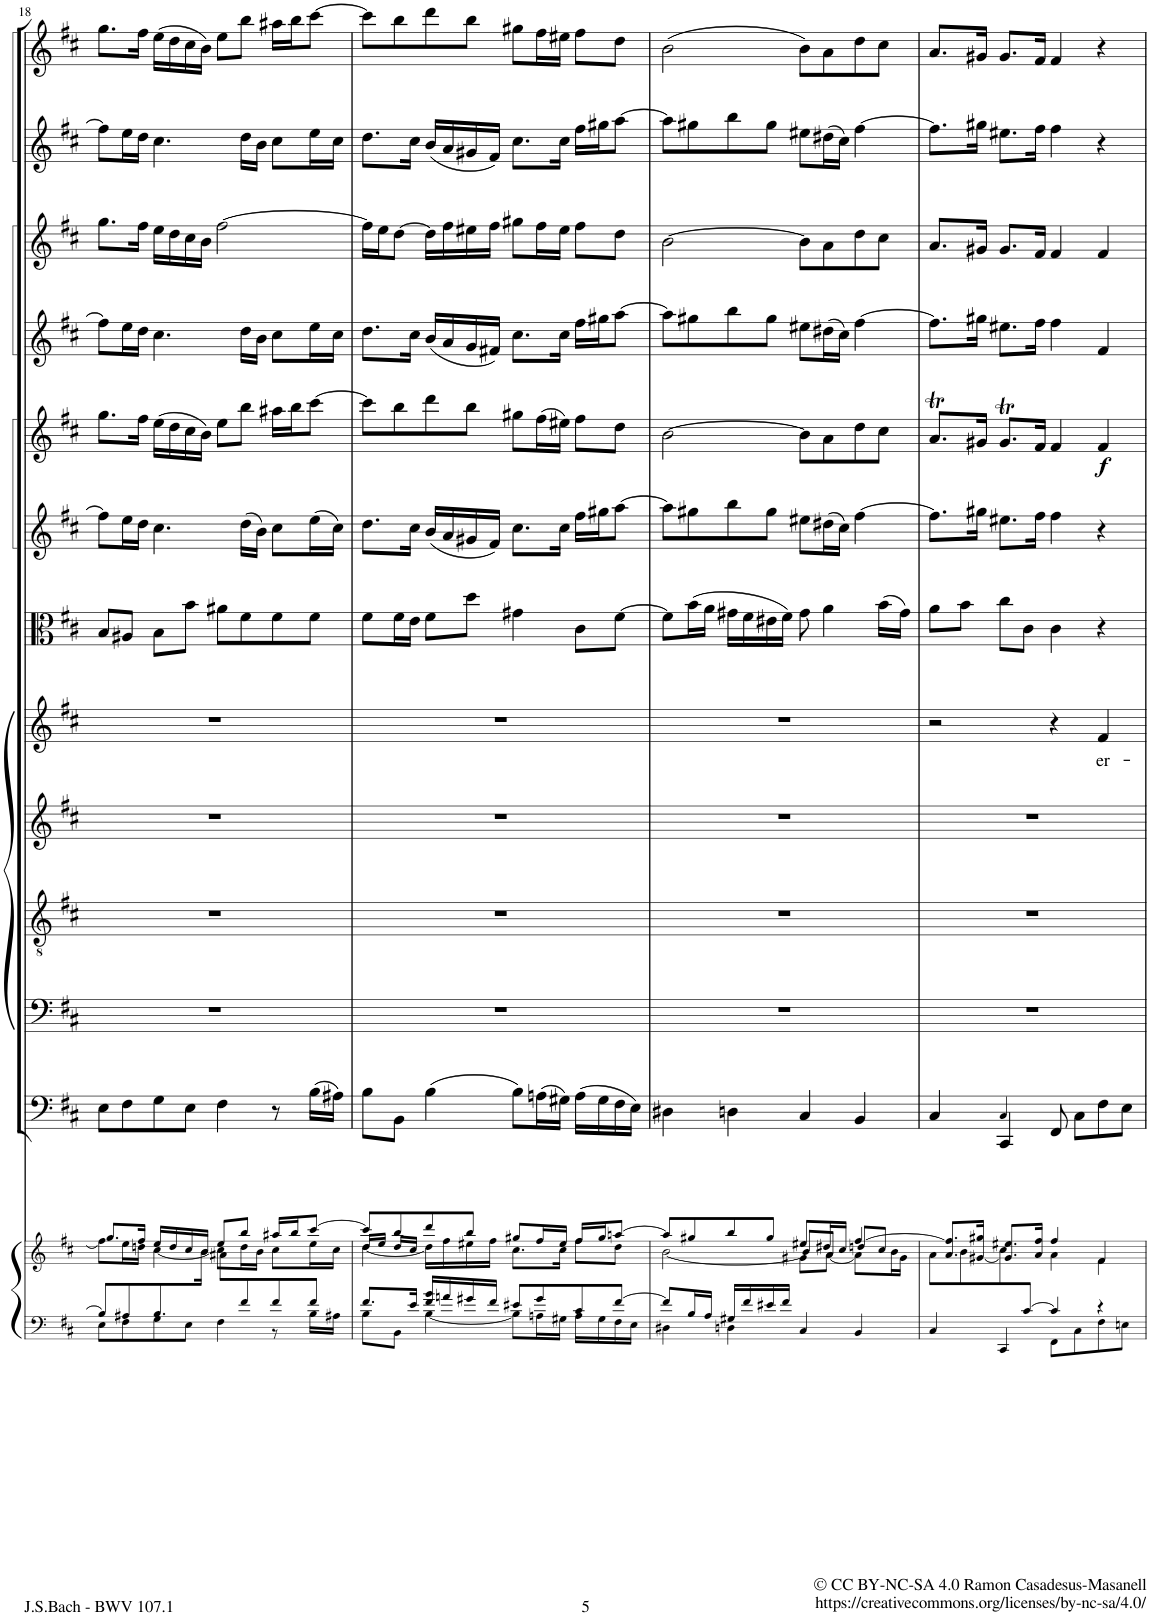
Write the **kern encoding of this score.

**kern	**kern	**kern	**kern	**kern	**kern	**kern	**text	**kern	**kern	**kern	**dynam	**kern	**kern	**kern	**kern
*part13	*part13	*part12	*part11	*part10	*part9	*part8	*part8	*part7	*part6	*part5	*part5	*part4	*part3	*part2	*part1
*staff14	*staff13	*staff12	*staff11	*staff10	*staff9	*staff8	*staff8	*staff7	*staff6	*staff5	*staff5	*staff4	*staff3	*staff2	*staff1
*I"Piano reduction	*	*I"Organo e Continuo	*I"Basso	*I"Tenore	*I"Alto	*I"Soprano Corno da caccia col Soprano	*	*I"Viola	*I"Violino II	*I"Violino I	*	*I"Oboe d'amore II	*I"Oboe d'amore I	*I"Flauto traverso II	*I"Flauto traverso I
*I'Pno	*	*	*	*	*	*	*	*I'Vla	*I'Vln	*I'Vln	*	*I'Ob	*I'Ob	*I'Fl	*I'Fl
!!LO:PB:g=z
*clefF4	*clefG2	*clefF4	*clefF4	*clefGv2	*clefG2	*clefG2	*	*clefC3	*clefG2	*clefG2	*	*clefG2	*clefG2	*clefG2	*clefG2
*k[f#c#]	*k[f#c#]	*k[f#c#]	*k[f#c#]	*k[f#c#]	*k[f#c#]	*k[f#c#]	*	*k[f#c#]	*k[f#c#]	*k[f#c#]	*	*k[f#c#]	*k[f#c#]	*k[f#c#]	*k[f#c#]
*M4/4	*M4/4	*M4/4	*M4/4	*M4/4	*M4/4	*M4/4	*	*M4/4	*M4/4	*M4/4	*	*M4/4	*M4/4	*M4/4	*M4/4
*met(c)	*met(c)	*met(c)	*met(c)	*met(c)	*met(c)	*met(c)	*	*met(c)	*met(c)	*met(c)	*	*met(c)	*met(c)	*met(c)	*met(c)
=18	=18	=18	=18	=18	=18	=18	=18	=18	=18	=18	=18	=18	=18	=18	=18
*^	*^	*	*	*	*	*	*	*	*	*	*	*	*	*	*
*	*	*	*^	*	*	*	*	*	*	*	*	*	*	*	*	*	*
8B/L]	8E\L	8.gg/L	8ff#\L]	4..ryy	8E\L	1r	1r	1r	1r	.	8B/L	8ff#\L]	8.gg\L	.	8ff#\L]	8.gg\L	8ff#\L]	8.gg\L
8A#X/	8F#\	.	16ee\L	.	8F#\	.	.	.	.	.	8A#X/J	16ee\L	.	.	16ee\L	.	16ee\L	.
.	.	16ff#/Jk	16ddn\JJ	.	.	.	.	.	.	.	.	16dd\JJ	16ff#\Jk	.	16dd\JJ	16ff#\Jk	16dd\JJ	16ff#\Jk
8.B/	8G\	16ee/LL	[4cc#\	.	8G\	.	.	.	.	.	8B\L	4.cc#\	(16ee\LL	.	4.cc#\	16ee\LL	4.cc#\	(16ee\LL
.	.	16dd/	.	.	.	.	.	.	.	.	.	.	16dd\	.	.	16dd\	.	16dd\
.	8E\J	16cc#/	.	.	8E\J	.	.	.	.	.	8b\J	.	16cc#\	.	.	16cc#\	.	16cc#\
8.ryy	.	16b/JJ	.	16b\Jk	.	.	.	.	.	.	.	.	16b\JJ)	.	.	16b\JJ	.	16b\JJ)
.	4F#\	8ee/L	8cc#\L]	8a#X\L	4F#\	.	.	.	.	.	8a#X\L	.	8ee\L	.	.	[2ff#\	.	8ee\L
8f#/	.	8bb/J	16dd\L	4.ryy	.	.	.	.	.	.	8f#\	(16dd\LL	8bb\J	.	16dd\LL	.	16dd\LL	8bb\J
.	.	.	16b\JJ	.	.	.	.	.	.	.	.	16b\JJ)	.	.	16b\JJ	.	16b\JJ	.
8f#/	8r	16aa#X/LL	8cc#\L	.	8r	.	.	.	.	.	8f#\	8cc#\L	16aa#X\LL	.	8cc#\L	.	8cc#\L	16aa#X\LL
.	.	16bb/J	.	.	.	.	.	.	.	.	.	.	16bb\J	.	.	.	.	16bb\J
8f#/J	16B\LL	[8ccc#/J	16ee\L	.	(16B\LL	.	.	.	.	.	8f#\J	(16ee\L	[8ccc#\J	.	16ee\L	.	16ee\L	[8ccc#\J
.	16A#X\JJ	.	16cc#\JJ	.	16A#X\JJ)	.	.	.	.	.	.	16cc#\JJ)	.	.	16cc#\JJ	.	16cc#\JJ	.
=19	=19	=19	=19	=19	=19	=19	=19	=19	=19	=19	=19	=19	=19	=19	=19	=19	=19	=19
8.f#/L	8B\L	8ccc#/L]	[4dd\	16dd/LL	8B\L	1r	1r	1r	1r	.	8f#\L	8.dd\L	8ccc#\L]	.	8.dd\L	16ff#\LL]	8.dd\L	8ccc#\L]
.	.	.	.	16ee/JJ	.	.	.	.	.	.	.	.	.	.	.	16ee\J	.	.
.	8BB\J	8bb/	.	16dd/LL	8BB\J	.	.	.	.	.	16f#\L	.	8bb\	.	.	[8dd\J	.	8bb\
16e/Jk	.	.	.	16cc#/JJ	.	.	.	.	.	.	16e\JJ	16cc#\Jk	.	.	16cc#\Jk	.	16cc#\Jk	.
16f#/ 16b/LL	[4B\	8ddd/	16dd\LL]	4ryy	(4B\	.	.	.	.	.	8f#\L	(16b/LL	8ddd\	.	(16b/LL	16dd\LL]	(16b/LL	8ddd\
16an/	.	.	16ff#\	.	.	.	.	.	.	.	.	16a/	.	.	16a/	16ff#\	16a/	.
16g#X/	.	8bb/J	16ee#X\	.	.	.	.	.	.	.	8dd\J	16g#X/	8bb\J	.	16g/	16ee#X\	16g#X/	8bb\J
16f#/JJ	.	.	16ff#\JJ	.	.	.	.	.	.	.	.	16f#/JJ)	.	.	16f#X/JJ)	16ff#\JJ	16f#/JJ)	.
8e#X/L	8B\L]	8gg#X/L	8.cc#\L	2ryy	8B\L)	.	.	.	.	.	4g#X\	8.cc#\L	8gg#X\L	.	8.cc#\L	8gg#X\L	8.cc#\L	8gg#X\L
8g#/	16An\L	16ff#/L	.	.	(16An\L	.	.	.	.	.	.	.	(16ff#\L	.	.	16ff#\L	.	16ff#\L
.	16G#X\JJ	16ee#/JJ	16cc#\Jk	.	16G#X\JJ)	.	.	.	.	.	.	16cc#\Jk	16ee#X\JJ)	.	16cc#\Jk	16ee#\JJ	16cc#\Jk	16ee#X\JJ
8c#/	16A\LL	16ff#/LL	8ff#\L	.	(16A\LL	.	.	.	.	.	8c#\L	16ff#\LL	8ff#\L	.	16ff#\LL	8ff#\L	16ff#\LL	8ff#\L
.	16G#\	16gg#/J	.	.	16G#\	.	.	.	.	.	.	16gg#X\J	.	.	16gg#X\J	.	16gg#X\J	.
[8f#/J	16F#\	[8aan/J	8dd\J	.	16F#\	.	.	.	.	.	[8f#\J	[8aa\J	8dd\J	.	[8aa\J	8dd\J	[8aa\J	8dd\J
.	16E\JJ	.	.	.	16E\JJ)	.	.	.	.	.	.	.	.	.	.	.	.	.
=20	=20	=20	=20	=20	=20	=20	=20	=20	=20	=20	=20	=20	=20	=20	=20	=20	=20	=20
8f#/L]	4D#X\	8aa/L]	[2b\	2ryy	4D#X\	1r	1r	1r	1r	.	8f#\L]	8aa\L]	[2b\	.	8aa\L]	[2b\	8aa\L]	(2b\
16B/L	.	8gg#X/	.	.	.	.	.	.	.	.	(16b\L	8gg#X\	.	.	8gg#X\	.	8gg#X\	.
16A/JJ	.	.	.	.	.	.	.	.	.	.	16a\JJ	.	.	.	.	.	.	.
16G#X/LL	4Dn\	8bb/	.	.	4Dn\	.	.	.	.	.	16g#X\LL	8bb\	.	.	8bb\	.	8bb\	.
16f#/	.	.	.	.	.	.	.	.	.	.	16f#\	.	.	.	.	.	.	.
16e#X/	.	8gg#/J	.	.	.	.	.	.	.	.	16e#X\	8gg#\J	.	.	8gg#\J	.	8gg#\J	.
16f#/JJ	.	.	.	.	.	.	.	.	.	.	16f#\JJ)	.	.	.	.	.	.	.
2ryy	4C#/	8ee#X/L	8b/L]	8g#X\L	4C#/	.	.	.	.	.	8g#\	8ee#X\L	8b\L]	.	8ee#X\L	8b\L]	8ee#X\L	8b\L)
.	.	16dd#X/L	8a/J	[8a\J	.	.	.	.	.	.	4a\	(16dd#X\L	8a\	.	(16dd#X\L	8a\	(16dd#X\L	8a\
.	.	16cc#/JJ	.	.	.	.	.	.	.	.	.	16cc#\JJ)	.	.	16cc#\JJ)	.	16cc#\JJ)	.
.	4BB/	[4ff#/	8ddn/L	8a\L]	4BB/	.	.	.	.	.	.	[4ff#\	8dd\	.	[4ff#\	8dd\	[4ff#\	8dd\
.	.	.	8cc#/J	16b\L	.	.	.	.	.	.	(16b\LL	.	8cc#\J	.	.	8cc#\J	.	8cc#\J
.	.	.	.	16g#\JJ	.	.	.	.	.	.	16g#\JJ)	.	.	.	.	.	.	.
*	*	*	*v	*v	*	*	*	*	*	*	*	*	*	*	*	*	*	*
=21	=21	=21	=21	=21	=21	=21	=21	=21	=21	=21	=21	=21	=21	=21	=21	=21	=21
*	*^	*	*	*^	*	*	*	*	*	*	*	*	*	*	*	*	*
4.ryy	4C#/	2ryy	8.a/ 8.ff#/]L	8a\L	4C#/	4ryy	1r	1r	1r	2r	.	8a\L	8.ff#\L]	8.aT/L	.	8.ff#\L]	8.a/L	8.ff#\L]	8.a/L
.	.	.	.	8b\	.	.	.	.	.	.	.	8b\J	.	.	.	.	.	.	.
.	.	.	[<16g#X/ 16gg#X/Jk	.	.	.	.	.	.	.	.	.	16gg#X\Jk	16g#X/Jk	.	16gg#X\Jk	16g#X/Jk	16gg#X\Jk	16g#X/Jk
.	4CC#/	.	8.g#/] 8.ee#X/L	8cc#\	4CC#/	4C#!/	.	.	.	.	.	8cc#\L	8.ee#X\L	8.g#t/L	.	8.ee#X\L	8.g#/L	8.ee#X\L	8.g#/L
[8c#/J	.	.	.	8ryy	.	.	.	.	.	.	.	8c#\J	.	.	.	.	.	.	.
.	.	.	16a/ 16ff#/Jk	.	.	.	.	.	.	.	.	.	16ff#\Jk	16f#/Jk	.	16ff#\Jk	16f#/Jk	16ff#\Jk	16f#/Jk
2ryy	4c#/]	8FF#\L	4ff#/	4a\	8FF#/	2ryy	.	.	.	4r	.	4c#\	4ff#\	4f#/	.	4ff#\	4f#/	4ff#\	4f#/
.	.	8C#\	.	.	8C#\L	.	.	.	.	.	.	.	.	.	.	.	.	.	.
!	!	!	!	!	!	!	!	!	!	!	!LO:LY:b	!	!	!	!LO:DY:b	!	!	!	!
.	4r	8F#\	4f#/	4f#\	8F#\	.	.	.	.	4f#/	er-	4r	4r	4f#/	f	4f#/	4f#/	4r	4r
.	.	8En\J	.	.	8E\J	.	.	.	.	.	.	.	.	.	.	.	.	.	.
*v	*v	*v	*	*	*v	*v	*	*	*	*	*	*	*	*	*	*	*	*	*
*	*v	*v	*	*	*	*	*	*	*	*	*	*	*	*	*	*
=	=	=	=	=	=	=	=	=	=	=	=	=	=	=	=
*-	*-	*-	*-	*-	*-	*-	*-	*-	*-	*-	*-	*-	*-	*-	*-
